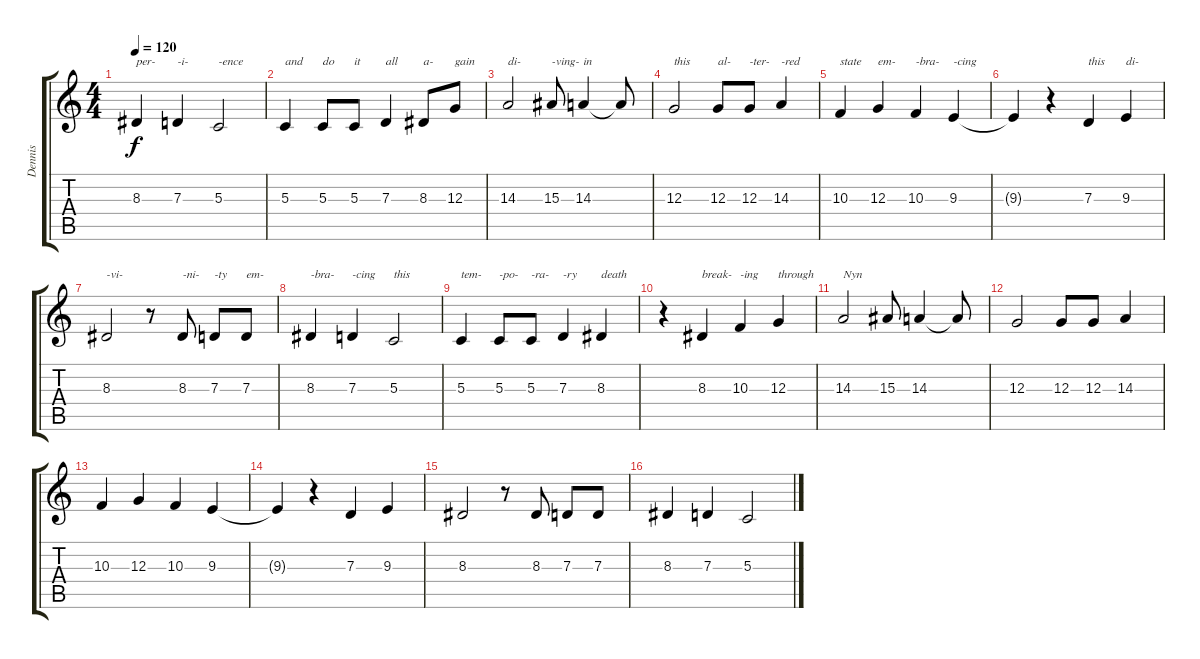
\track ("Dennis" "Dennis") {instrument tenorsax}
\staff {score tabs}
\tuning (E4 B3 G3 D3 A2 E2) {hide}
\ts (4 4)
\tempo 120
\clef g2
\ks c
8.3.4{txt "per-" dy f} 7.3.4{txt "-i-"} 5.3.2{txt "-ence"} |
5.3.4{txt "and"} 5.3.8{txt "do"} 5.3.8{txt "it"} 7.3.4{txt "all"} 8.3.8{txt "a-"} 12.3.8{txt "gain"} |
14.3.2{txt "di-"} 15.3.8{txt "-ving-"} 14.3.4{txt "in"} 14.3{t}.8 |
12.3.2{txt "this"} 12.3.8{txt "al-"} 12.3.8{txt "-ter-"} 14.3.4{txt "-red"} |
10.3.4{txt "state"} 12.3.4{txt "em-"} 10.3.4{txt "-bra-"} 9.3.4{txt "-cing"} |
9.3{t}.4 r.4 7.3.4{txt "this"} 9.3.4{txt "di-"} |
8.3.2{txt "-vi-"} r.8 8.3.8{txt "-ni-"} 7.3.8{txt "-ty"} 7.3.8{txt "em-"} |
8.3.4{txt "-bra-"} 7.3.4{txt "-cing"} 5.3.2{txt "this"} |
5.3.4{txt "tem-"} 5.3.8{txt "-po-"} 5.3.8{txt "-ra-"} 7.3.4{txt "-ry"} 8.3.4{txt "death"} |
r.4 8.3.4{txt "break-"} 10.3.4{txt "-ing"} 12.3.4{txt "through"} |
14.3.2{txt "Nyn"} 15.3.8 14.3.4 14.3{t}.8 |
12.3.2 12.3.8 12.3.8 14.3.4 |
10.3.4 12.3.4 10.3.4 9.3.4 |
9.3{t}.4 r.4 7.3.4 9.3.4 |
8.3.2 r.8 8.3.8 7.3.8 7.3.8 |
8.3.4 7.3.4 5.3.2
